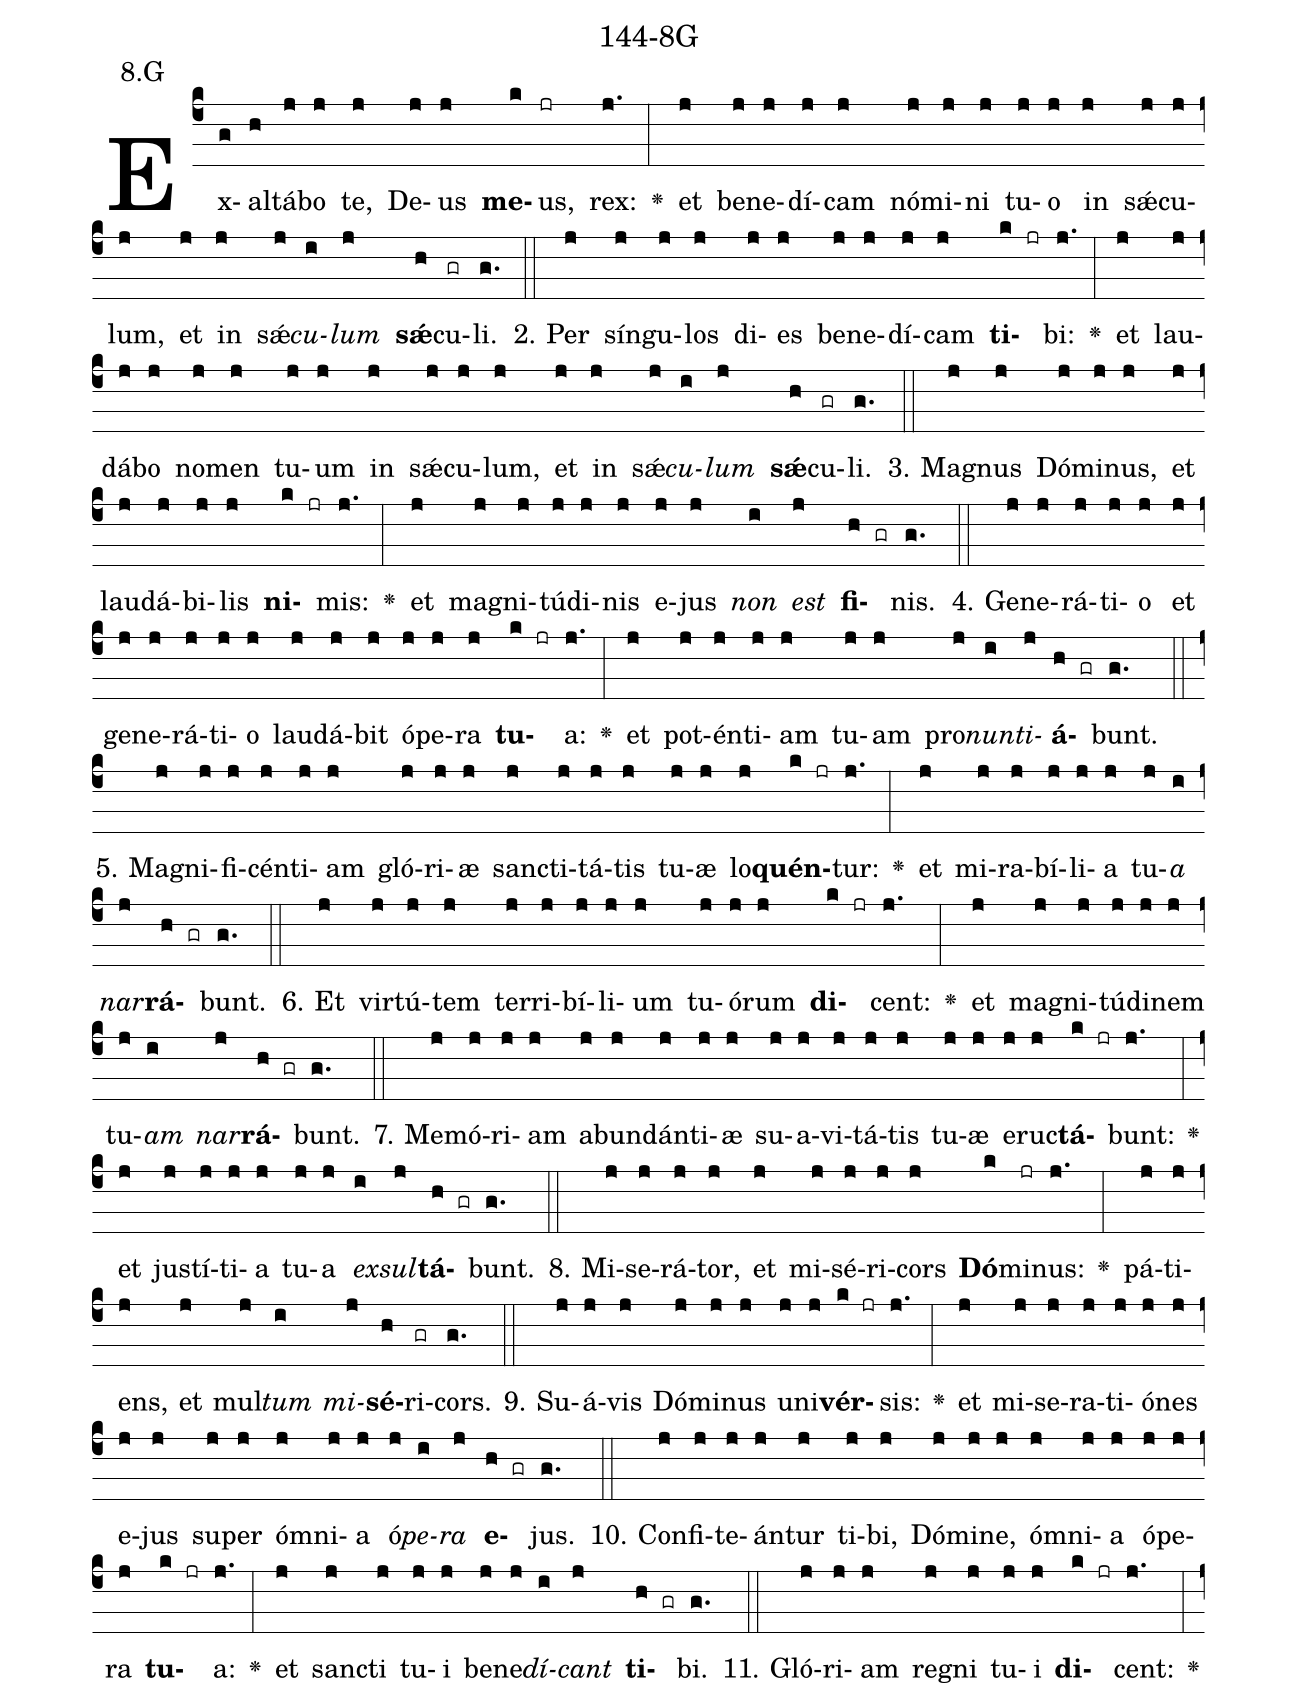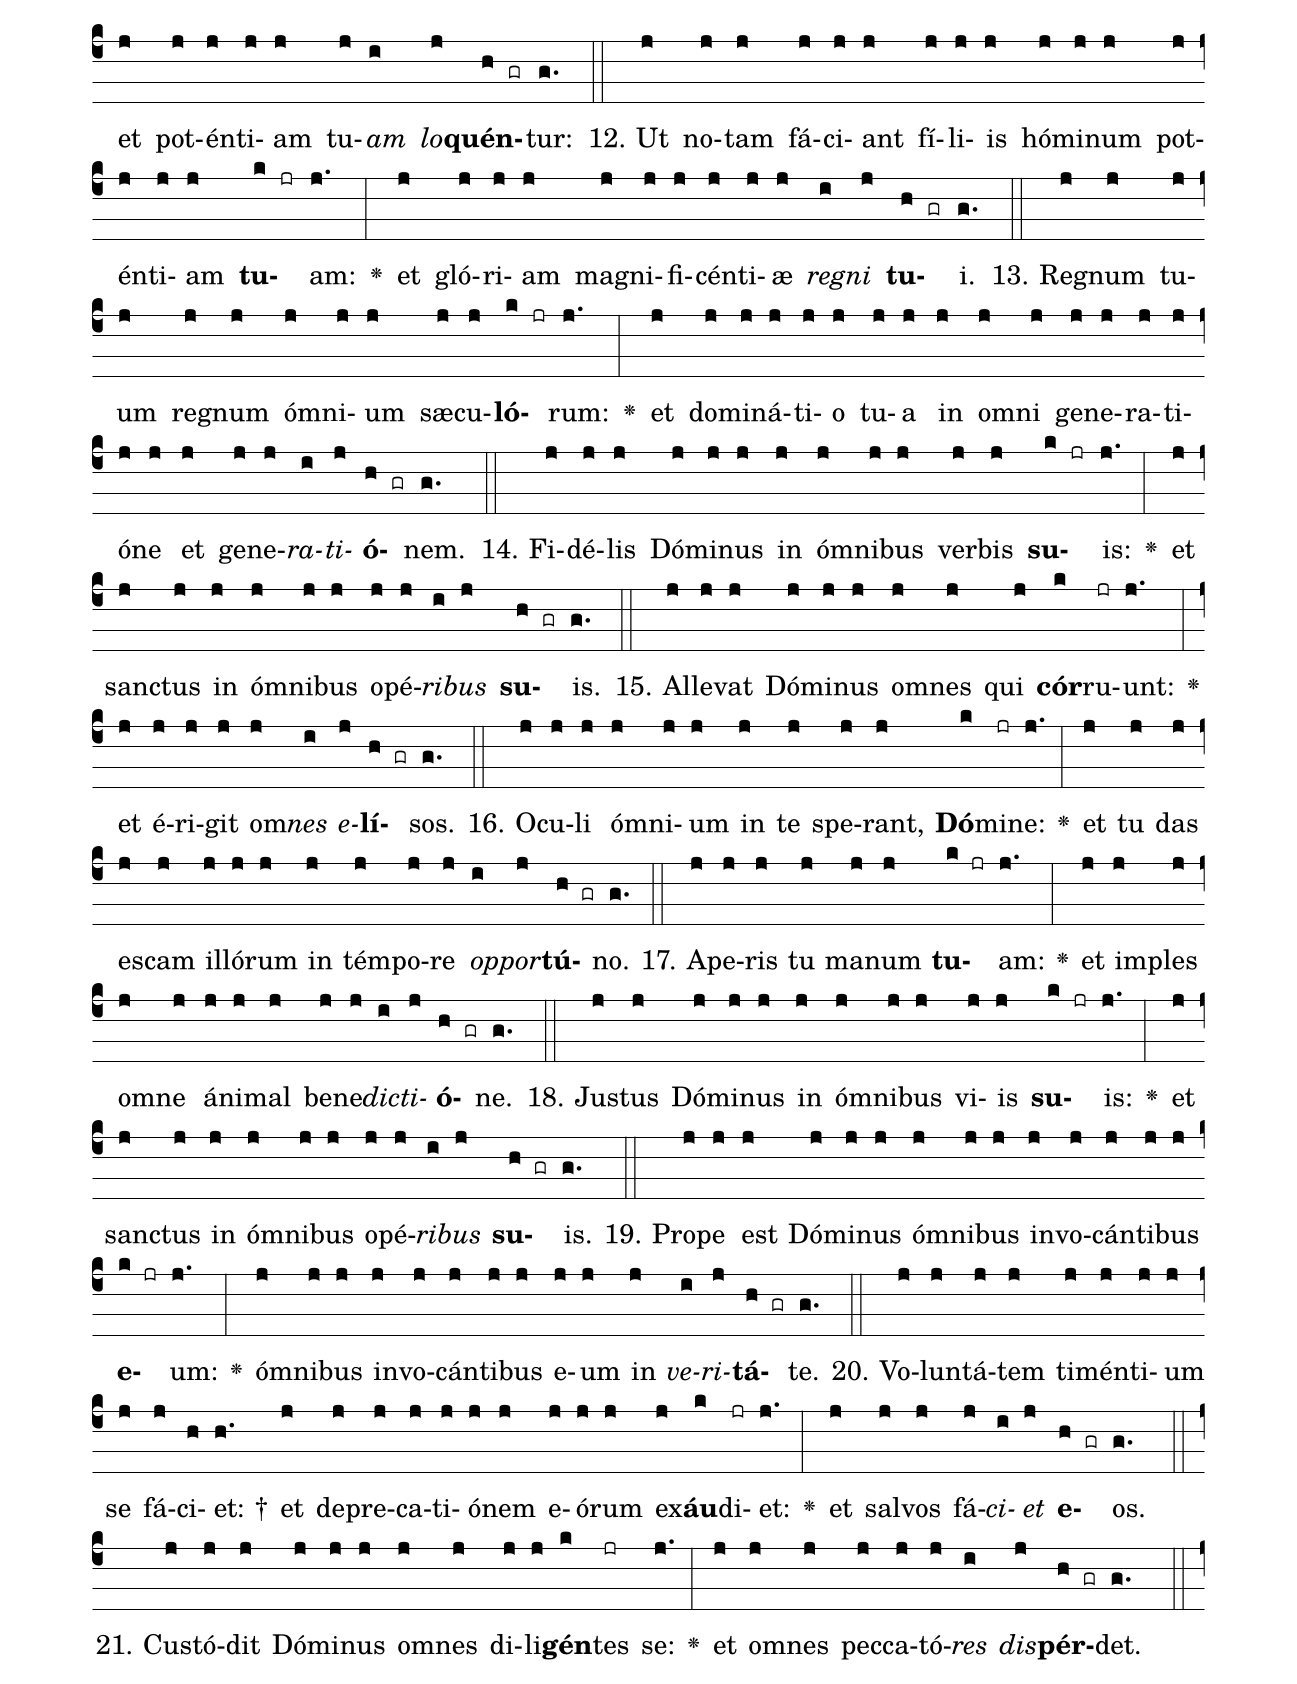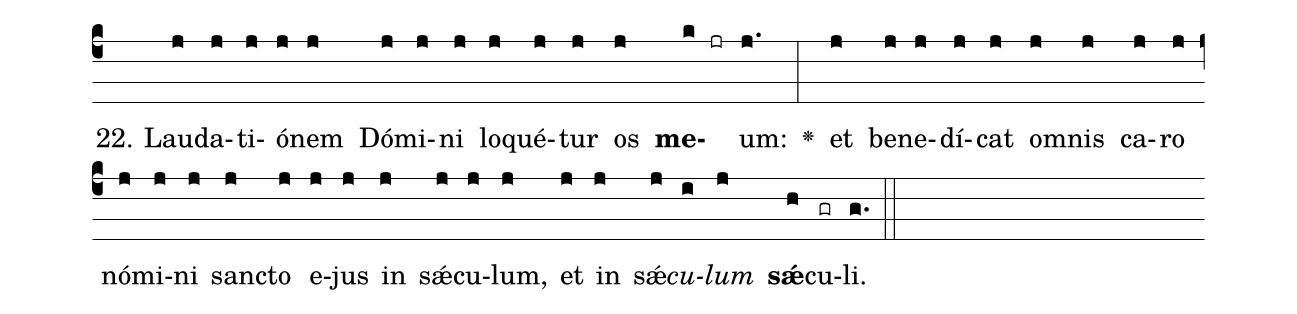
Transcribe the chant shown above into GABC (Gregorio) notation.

name: 144-8G;
annotation: 8.G;
%%
(c4)Ex(g)al(h)tá(j)bo(j) te,(j) De(j)us(j) <b>me</b>(k)us,(jr) rex:(j.) <v>\greheightstar</v>(:) et(j) be(j)ne(j)dí(j)cam(j) nó(j)mi(j)ni(j) tu(j)o(j) in(j) sǽ(j)cu(j)lum,(j) et(j) in(j) sǽ(j)<i>cu</i>(i)<i>lum</i>(j) <b>sǽ</b>(h)cu(gr)li.(g.) (::)
2. Per(j) sín(j)gu(j)los(j) di(j)es(j) be(j)ne(j)dí(j)cam(j) <b>ti</b>(k jr)bi:(j.) <v>\greheightstar</v>(:) et(j) lau(j)dá(j)bo(j) no(j)men(j) tu(j)um(j) in(j) sǽ(j)cu(j)lum,(j) et(j) in(j) sǽ(j)<i>cu</i>(i)<i>lum</i>(j) <b>sǽ</b>(h)cu(gr)li.(g.) (::)
3. Ma(j)gnus(j) Dó(j)mi(j)nus,(j) et(j) lau(j)dá(j)bi(j)lis(j) <b>ni</b>(k jr)mis:(j.) <v>\greheightstar</v>(:) et(j) ma(j)gni(j)tú(j)di(j)nis(j) e(j)jus(j) <i>non</i>(i) <i>est</i>(j) <b>fi</b>(h gr)nis.(g.) (::)
4. Ge(j)ne(j)rá(j)ti(j)o(j) et(j) ge(j)ne(j)rá(j)ti(j)o(j) lau(j)dá(j)bit(j) ó(j)pe(j)ra(j) <b>tu</b>(k jr)a:(j.) <v>\greheightstar</v>(:) et(j) pot(j)én(j)ti(j)am(j) tu(j)am(j) pro(j)<i>nun</i>(i)<i>ti</i>(j)<b>á</b>(h gr)bunt.(g.) (::)
5. Ma(j)gni(j)fi(j)cén(j)ti(j)am(j) gló(j)ri(j)æ(j) sanc(j)ti(j)tá(j)tis(j) tu(j)æ(j) lo(j)<b>quén</b>(k jr)tur:(j.) <v>\greheightstar</v>(:) et(j) mi(j)ra(j)bí(j)li(j)a(j) tu(j)<i>a</i>(i) <i>nar</i>(j)<b>rá</b>(h gr)bunt.(g.) (::)
6. Et(j) vir(j)tú(j)tem(j) ter(j)ri(j)bí(j)li(j)um(j) tu(j)ó(j)rum(j) <b>di</b>(k jr)cent:(j.) <v>\greheightstar</v>(:) et(j) ma(j)gni(j)tú(j)di(j)nem(j) tu(j)<i>am</i>(i) <i>nar</i>(j)<b>rá</b>(h gr)bunt.(g.) (::)
7. Me(j)mó(j)ri(j)am(j) ab(j)un(j)dán(j)ti(j)æ(j) su(j)a(j)vi(j)tá(j)tis(j) tu(j)æ(j) e(j)ruc(j)<b>tá</b>(k jr)bunt:(j.) <v>\greheightstar</v>(:) et(j) jus(j)tí(j)ti(j)a(j) tu(j)a(j) <i>ex</i>(i)<i>sul</i>(j)<b>tá</b>(h gr)bunt.(g.) (::)
8. Mi(j)se(j)rá(j)tor,(j) et(j) mi(j)sé(j)ri(j)cors(j) <b>Dó</b>(k)mi(jr)nus:(j.) <v>\greheightstar</v>(:) pá(j)ti(j)ens,(j) et(j) mul(j)<i>tum</i>(i) <i>mi</i>(j)<b>sé</b>(h)ri(gr)cors.(g.) (::)
9. Su(j)á(j)vis(j) Dó(j)mi(j)nus(j) u(j)ni(j)<b>vér</b>(k jr)sis:(j.) <v>\greheightstar</v>(:) et(j) mi(j)se(j)ra(j)ti(j)ó(j)nes(j) e(j)jus(j) su(j)per(j) óm(j)ni(j)a(j) ó(j)<i>pe</i>(i)<i>ra</i>(j) <b>e</b>(h gr)jus.(g.) (::)
10. Con(j)fi(j)te(j)án(j)tur(j) ti(j)bi,(j) Dó(j)mi(j)ne,(j) óm(j)ni(j)a(j) ó(j)pe(j)ra(j) <b>tu</b>(k jr)a:(j.) <v>\greheightstar</v>(:) et(j) sanc(j)ti(j) tu(j)i(j) be(j)ne(j)<i>dí</i>(i)<i>cant</i>(j) <b>ti</b>(h gr)bi.(g.) (::)
11. Gló(j)ri(j)am(j) re(j)gni(j) tu(j)i(j) <b>di</b>(k jr)cent:(j.) <v>\greheightstar</v>(:) et(j) pot(j)én(j)ti(j)am(j) tu(j)<i>am</i>(i) <i>lo</i>(j)<b>quén</b>(h gr)tur:(g.) (::)
12. Ut(j) no(j)tam(j) fá(j)ci(j)ant(j) fí(j)li(j)is(j) hó(j)mi(j)num(j) pot(j)én(j)ti(j)am(j) <b>tu</b>(k jr)am:(j.) <v>\greheightstar</v>(:) et(j) gló(j)ri(j)am(j) ma(j)gni(j)fi(j)cén(j)ti(j)æ(j) <i>re</i>(i)<i>gni</i>(j) <b>tu</b>(h gr)i.(g.) (::)
13. Re(j)gnum(j) tu(j)um(j) re(j)gnum(j) óm(j)ni(j)um(j) sæ(j)cu(j)<b>ló</b>(k jr)rum:(j.) <v>\greheightstar</v>(:) et(j) do(j)mi(j)ná(j)ti(j)o(j) tu(j)a(j) in(j) om(j)ni(j) ge(j)ne(j)ra(j)ti(j)ó(j)ne(j) et(j) ge(j)ne(j)<i>ra</i>(i)<i>ti</i>(j)<b>ó</b>(h gr)nem.(g.) (::)
14. Fi(j)dé(j)lis(j) Dó(j)mi(j)nus(j) in(j) óm(j)ni(j)bus(j) ver(j)bis(j) <b>su</b>(k jr)is:(j.) <v>\greheightstar</v>(:) et(j) sanc(j)tus(j) in(j) óm(j)ni(j)bus(j) o(j)pé(j)<i>ri</i>(i)<i>bus</i>(j) <b>su</b>(h gr)is.(g.) (::)
15. Al(j)le(j)vat(j) Dó(j)mi(j)nus(j) om(j)nes(j) qui(j) <b>cór</b>(k)ru(jr)unt:(j.) <v>\greheightstar</v>(:) et(j) é(j)ri(j)git(j) om(j)<i>nes</i>(i) <i>e</i>(j)<b>lí</b>(h gr)sos.(g.) (::)
16. O(j)cu(j)li(j) óm(j)ni(j)um(j) in(j) te(j) spe(j)rant,(j) <b>Dó</b>(k)mi(jr)ne:(j.) <v>\greheightstar</v>(:) et(j) tu(j) das(j) es(j)cam(j) il(j)ló(j)rum(j) in(j) tém(j)po(j)re(j) <i>op</i>(i)<i>por</i>(j)<b>tú</b>(h gr)no.(g.) (::)
17. A(j)pe(j)ris(j) tu(j) ma(j)num(j) <b>tu</b>(k jr)am:(j.) <v>\greheightstar</v>(:) et(j) im(j)ples(j) om(j)ne(j) á(j)ni(j)mal(j) be(j)ne(j)<i>dic</i>(i)<i>ti</i>(j)<b>ó</b>(h gr)ne.(g.) (::)
18. Jus(j)tus(j) Dó(j)mi(j)nus(j) in(j) óm(j)ni(j)bus(j) vi(j)is(j) <b>su</b>(k jr)is:(j.) <v>\greheightstar</v>(:) et(j) sanc(j)tus(j) in(j) óm(j)ni(j)bus(j) o(j)pé(j)<i>ri</i>(i)<i>bus</i>(j) <b>su</b>(h gr)is.(g.) (::)
19. Pro(j)pe(j) est(j) Dó(j)mi(j)nus(j) óm(j)ni(j)bus(j) in(j)vo(j)cán(j)ti(j)bus(j) <b>e</b>(k jr)um:(j.) <v>\greheightstar</v>(:) óm(j)ni(j)bus(j) in(j)vo(j)cán(j)ti(j)bus(j) e(j)um(j) in(j) <i>ve</i>(i)<i>ri</i>(j)<b>tá</b>(h gr)te.(g.) (::)
20. Vo(j)lun(j)tá(j)tem(j) ti(j)mén(j)ti(j)um(j) se(j) fá(j)ci(h)et: †(h.) et(j) de(j)pre(j)ca(j)ti(j)ó(j)nem(j) e(j)ó(j)rum(j) ex(j)<b>áu</b>(k)di(jr)et:(j.) <v>\greheightstar</v>(:) et(j) sal(j)vos(j) fá(j)<i>ci</i>(i)<i>et</i>(j) <b>e</b>(h gr)os.(g.) (::)
21. Cus(j)tó(j)dit(j) Dó(j)mi(j)nus(j) om(j)nes(j) di(j)li(j)<b>gén</b>(k)tes(jr) se:(j.) <v>\greheightstar</v>(:) et(j) om(j)nes(j) pec(j)ca(j)tó(j)<i>res</i>(i) <i>dis</i>(j)<b>pér</b>(h gr)det.(g.) (::)
22. Lau(j)da(j)ti(j)ó(j)nem(j) Dó(j)mi(j)ni(j) lo(j)qué(j)tur(j) os(j) <b>me</b>(k jr)um:(j.) <v>\greheightstar</v>(:) et(j) be(j)ne(j)dí(j)cat(j) om(j)nis(j) ca(j)ro(j) nó(j)mi(j)ni(j) sanc(j)to(j) e(j)jus(j) in(j) sǽ(j)cu(j)lum,(j) et(j) in(j) sǽ(j)<i>cu</i>(i)<i>lum</i>(j) <b>sǽ</b>(h)cu(gr)li.(g.) (::)
